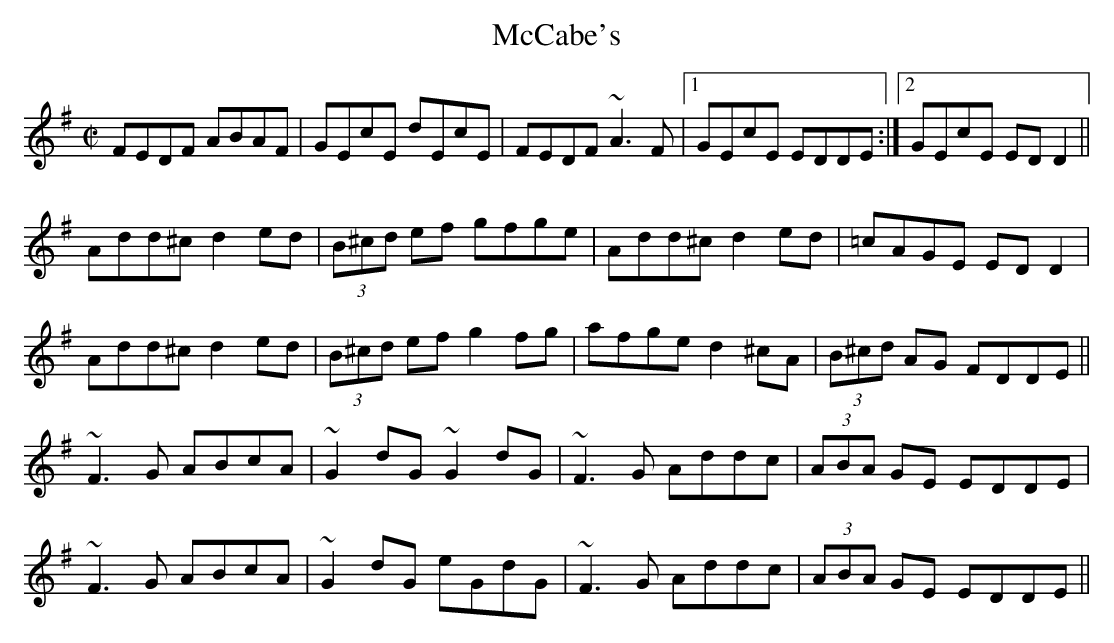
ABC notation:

X:1
T:McCabe's
M:C|
K:Dmix
FEDF ABAF|GEcE dEcE|FEDF ~A3F|1 GEcE EDDE:|2 GEcE EDD2||
Add^c d2ed|(3B^cd ef gfge|Add^c d2ed|=cAGE EDD2|
Add^c d2ed|(3B^cd ef g2fg|afge d2^cA|(3B^cd AG FDDE||
~F3G ABcA|~G2dG ~G2dG|~F3G Addc|(3ABA GE EDDE|
~F3G ABcA|~G2dG eGdG|~F3G Addc|(3ABA GE EDDE||
